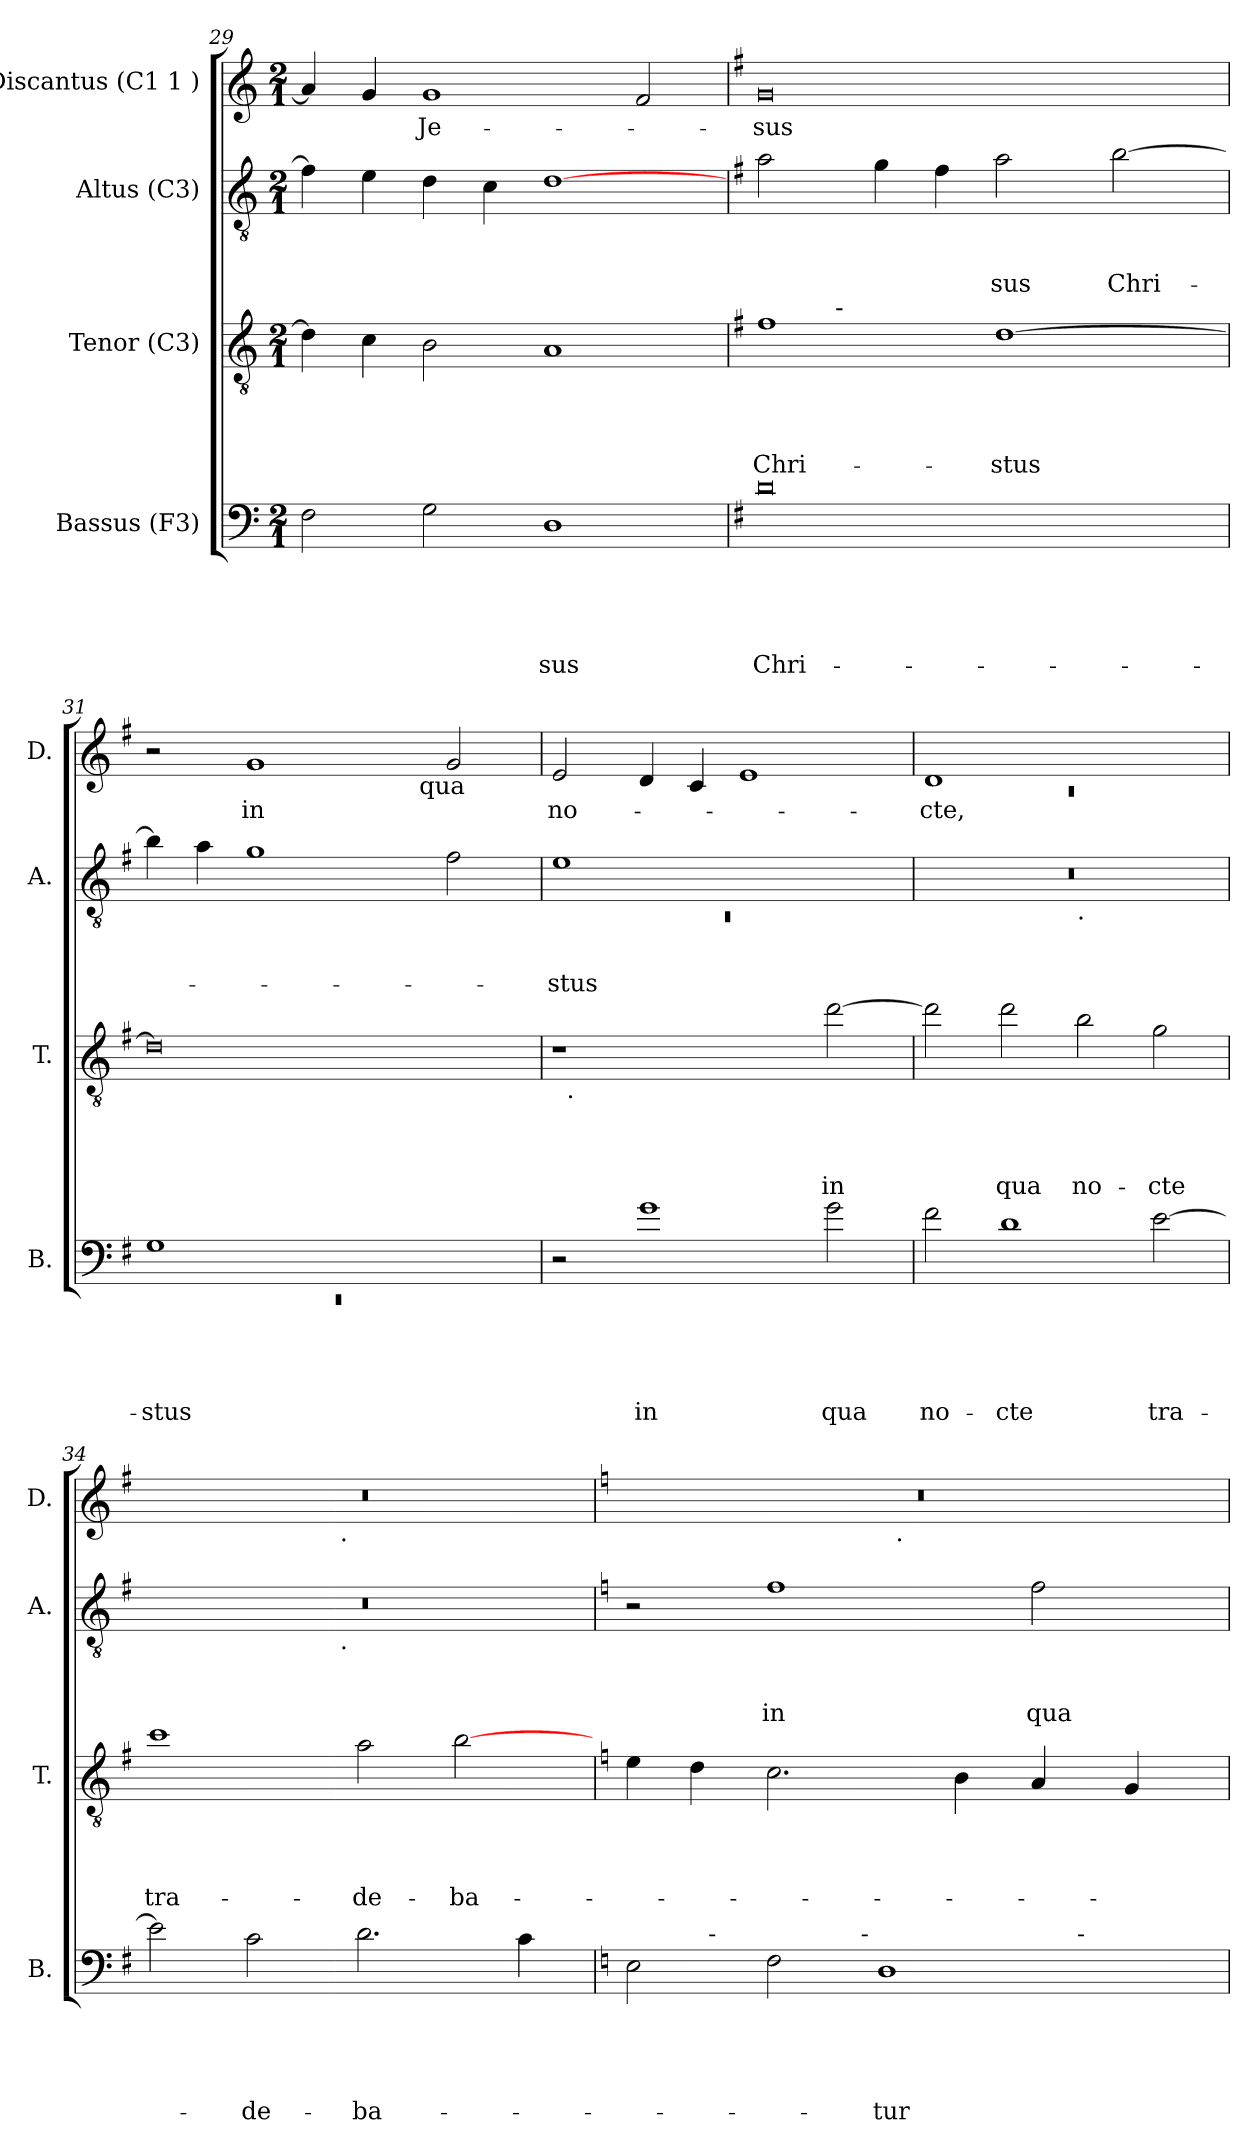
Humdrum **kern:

**kern	**text	**text	**text	**text	**text	**kern	**text	**text	**text	**text	**kern	**text	**text	**text	**kern	**text
*part4	*part4	*part4	*part4	*part4	*part4	*part3	*part3	*part3	*part3	*part3	*part2	*part2	*part2	*part2	*part1	*part1
*staff4	*staff4	*staff4	*staff4	*staff4	*staff4	*staff3	*staff3	*staff3	*staff3	*staff3	*staff2	*staff2	*staff2	*staff2	*staff1	*staff1
*I"Bassus (F3)	*	*	*	*	*	*I"Tenor (C3)	*	*	*	*	*I"Altus (C3)	*	*	*	*I"Discantus (C1 1 )	*
*I'B.	*	*	*	*	*	*I'T.	*	*	*	*	*I'A.	*	*	*	*I'D.	*
*clefF4	*	*	*	*	*	*clefGv2	*	*	*	*	*clefGv2	*	*	*	*clefG2	*
*k[]	*	*	*	*	*	*k[]	*	*	*	*	*k[]	*	*	*	*k[]	*
*C:	*	*	*	*	*	*C:	*	*	*	*	*C:	*	*	*	*C:	*
*M2/1	*	*	*	*	*	*M2/1	*	*	*	*	*M2/1	*	*	*	*M2/1	*
=29	=29	=29	=29	=29	=29	=29	=29	=29	=29	=29	=29	=29	=29	=29	=29	=29
2F\	.	.	.	.	.	4d\]	.	.	.	.	4f\]	.	.	.	4a/]	.
.	.	.	.	.	.	4c\	.	.	.	.	4e\	.	.	.	4g/	.
!	!	!	!	!	!	!	!	!	!	!	!	!	!	!	!	!LO:LY:b
2G\	.	.	.	.	.	2B\	.	.	.	.	4d\	.	.	.	1g	Je-
.	.	.	.	.	.	.	.	.	.	.	4c\	.	.	.	.	.
!	!	!	!	!	!LO:LY:b	!	!	!	!	!	!	!	!	!	!	!
1D	.	.	.	.	-sus	1A	.	.	.	.	[<1d	.	.	.	.	.
.	.	.	.	.	.	.	.	.	.	.	.	.	.	.	2f/	.
!!LO:LB:g=z
=30	=30	=30	=30	=30	=30	=30	=30	=30	=30	=30	=30	=30	=30	=30	=30	=30
*k[f#]	*	*	*	*	*	*k[f#]	*	*	*	*	*k[f#]	*	*	*	*k[f#]	*
*G:	*	*	*	*	*	*G:	*	*	*	*	*G:	*	*	*	*G:	*
!	!	!	!	!	!LO:LY:b	!	!	!	!	!LO:LY:b	!	!	!	!	!	!LO:LY:b:rj
*	*	*	*	*	*	*^	*	*	*	*	*	*	*	*	*	*
0d	.	.	.	.	Chri-	1f#	4.ryy	.	.	.	Chri-	2a\	.	.	.	0g	-sus
!	!	!	!	!	!	!	!LO:TX:a:t=-	!	!	!	!	!	!	!	!	!	!
.	.	.	.	.	.	.	1ryy	.	.	.	.	.	.	.	.	.	.
.	.	.	.	.	.	.	.	.	.	.	.	4g\	.	.	.	.	.
.	.	.	.	.	.	.	.	.	.	.	.	4f#\	.	.	.	.	.
!	!	!	!	!	!	!	!	!	!	!	!LO:LY:b	!	!	!	!LO:LY:b	!	!
.	.	.	.	.	.	[<1d	.	.	.	.	-stus	2a\	.	.	-sus	.	.
.	.	.	.	.	.	.	2ryy	.	.	.	.	.	.	.	.	.	.
!	!	!	!	!	!	!	!	!	!	!	!	!	!	!	!LO:LY:b	!	!
.	.	.	.	.	.	.	.	.	.	.	.	[>2b\	.	.	Chri-	.	.
.	.	.	.	.	.	.	8ryy	.	.	.	.	.	.	.	.	.	.
=31	=31	=31	=31	=31	=31	=31	=31	=31	=31	=31	=31	=31	=31	=31	=31	=31	=31
*^	*	*	*	*	*	*	*	*	*	*	*	*	*	*	*	*	*
!	!LO:N:vis=1	!	!	!	!	!LO:LY:b	!	!	!	!	!	!	!	!	!	!	!	!
*	*	*	*	*	*	*	*v	*v	*	*	*	*	*	*	*	*	*^	*
1G	0rEE	.	.	.	.	-stus	0d]	.	.	.	.	4b\]	.	.	.	2r	1ryy	.
.	.	.	.	.	.	.	.	.	.	.	.	4a\	.	.	.	.	.	.
!	!	!	!	!	!	!	!	!	!	!	!	!	!	!	!	!	!	!LO:LY:b
.	.	.	.	.	.	.	.	.	.	.	.	1g	.	.	.	1g	.	in
1ryy	.	.	.	.	.	.	.	.	.	.	.	.	.	.	.	.	4ryy	.
.	.	.	.	.	.	.	.	.	.	.	.	.	.	.	.	.	8ryy	.
.	.	.	.	.	.	.	.	.	.	.	.	.	.	.	.	.	32ryy	.
!	!	!	!	!	!	!	!	!	!	!	!	!	!	!	!	!	!LO:TX:b:t=qua	!
.	.	.	.	.	.	.	.	.	.	.	.	.	.	.	.	.	2ryy	.
.	.	.	.	.	.	.	.	.	.	.	.	2f#\	.	.	.	2g/	.	.
.	.	.	.	.	.	.	.	.	.	.	.	.	.	.	.	.	16.ryy	.
=32	=32	=32	=32	=32	=32	=32	=32	=32	=32	=32	=32	=32	=32	=32	=32	=32	=32	=32
*	*	*	*	*	*	*	*	*	*	*	*	*^	*	*	*	*	*	*
!	!	!	!	!	!	!	!	!	!	!	!	!	!LO:N:vis=1	!	!	!LO:LY:b	!	!	!LO:LY:b
*v	*v	*	*	*	*	*	*^	*	*	*	*	*	*	*	*	*	*v	*v	*
2r	.	.	.	.	.	1r	32ryy	.	.	.	.	1e	0rC	.	.	-stus	2e/	no-
!	!	!	!	!	!	!	!LO:TX:b:t=.	!	!	!	!	!	!	!	!	!	!	!
.	.	.	.	.	.	.	1ryy	.	.	.	.	.	.	.	.	.	.	.
!	!	!	!	!	!LO:LY:b	!	!	!	!	!	!	!	!	!	!	!	!	!
1g	.	.	.	.	in	.	.	.	.	.	.	.	.	.	.	.	4d/	.
.	.	.	.	.	.	.	.	.	.	.	.	.	.	.	.	.	4c/	.
.	.	.	.	.	.	2ryy	.	.	.	.	.	1ryy	.	.	.	.	1e	.
.	.	.	.	.	.	.	2ryy	.	.	.	.	.	.	.	.	.	.	.
!	!	!	!	!	!LO:LY:b	!	!	!	!	!	!LO:LY:b	!	!	!	!	!	!	!
2g\	.	.	.	.	qua	[>2dd\	.	.	.	.	in	.	.	.	.	.	.	.
.	.	.	.	.	.	.	4...ryy	.	.	.	.	.	.	.	.	.	.	.
=33	=33	=33	=33	=33	=33	=33	=33	=33	=33	=33	=33	=33	=33	=33	=33	=33	=33	=33
*	*	*	*	*	*	*	*	*	*	*	*	*	*	*	*	*	*^	*
!	!	!	!	!	!LO:LY:b	!	!	!	!	!	!	!	!	!	!	!	!	!LO:N:vis=1	!LO:LY:b
*	*	*	*	*	*	*v	*v	*	*	*	*	*	*	*	*	*	*	*	*
2f#\	.	.	.	.	no-	2dd\]	.	.	.	.	0r	1ryy	.	.	.	1d	0rc	-cte,
!	!	!	!	!	!LO:LY:b	!	!	!	!	!LO:LY:b	!	!	!	!	!	!	!	!
1d	.	.	.	.	-cte	2dd\	.	.	.	qua	.	.	.	.	.	.	.	.
!	!	!	!	!	!	!	!	!	!	!	!	!LO:TX:b:t=.	!	!	!	!	!	!
!	!	!	!	!	!	!	!	!	!	!LO:LY:b	!	!	!	!	!	!	!	!
.	.	.	.	.	.	2b\	.	.	.	no-	.	1ryy	.	.	.	1ryy	.	.
!	!	!	!	!	!LO:LY:b	!	!	!	!	!LO:LY:b	!	!	!	!	!	!	!	!
[>2e\	.	.	.	.	tra-	2g\	.	.	.	-cte	.	.	.	.	.	.	.	.
=34	=34	=34	=34	=34	=34	=34	=34	=34	=34	=34	=34	=34	=34	=34	=34	=34	=34	=34
!	!	!	!	!	!	!	!	!	!	!LO:LY:b	!	!	!	!	!	!	!	!
2e\]	.	.	.	.	.	1cc	.	.	.	tra-	0r	2ryy	.	.	.	0r	2ryy	.
!	!	!	!	!	!LO:LY:b	!	!	!	!	!	!	!	!	!	!	!	!	!
2c\	.	.	.	.	-de-	.	.	.	.	.	.	4...ryy	.	.	.	.	4...ryy	.
!	!	!	!	!	!	!	!	!	!	!	!	!	!	!	!	!	!LO:TX:b:t=.	!
!	!	!	!	!	!	!	!	!	!	!	!	!LO:TX:b:t=.	!	!	!	!	!	!
.	.	.	.	.	.	.	.	.	.	.	.	1ryy	.	.	.	.	1ryy	.
!	!	!	!	!	!LO:LY:b	!	!	!	!	!LO:LY:b	!	!	!	!	!	!	!	!
2.d\	.	.	.	.	-ba-	2a\	.	.	.	-de-	.	.	.	.	.	.	.	.
!	!	!	!	!	!	!	!	!	!	!LO:LY:b	!	!	!	!	!	!	!	!
.	.	.	.	.	.	[<2b\	.	.	.	-ba-	.	.	.	.	.	.	.	.
4c\	.	.	.	.	.	.	.	.	.	.	.	.	.	.	.	.	.	.
.	.	.	.	.	.	.	.	.	.	.	.	32ryy	.	.	.	.	32ryy	.
*	*	*	*	*	*	*	*	*	*	*	*v	*v	*	*	*	*	*	*
!!LO:LB:g=z	!!
=35	=35	=35	=35	=35	=35	=35	=35	=35	=35	=35	=35	=35	=35	=35	=35	=35	=35
*k[]	*	*	*	*	*	*k[]	*	*	*	*	*k[]	*	*	*	*k[]	*	*
*C:	*	*	*	*	*	*C:	*	*	*	*	*C:	*	*	*	*C:	*	*
*^	*	*	*	*	*	*	*	*	*	*	*	*	*	*	*	*	*
*	*^	*	*	*	*	*	*	*	*	*	*	*	*	*	*	*	*	*
*	*	*^	*	*	*	*	*	*	*	*	*	*	*	*	*	*	*	*	*
2E\	4ryy	2ryy	1ryy	.	.	.	.	.	4e\	.	.	.	.	2r	.	.	.	0r	1ryy	.
.	32ryy	.	.	.	.	.	.	.	4d\	.	.	.	.	.	.	.	.	.	.	.
!	!LO:TX:a:t=-	!	!	!	!	!	!	!	!	!	!	!	!	!	!	!	!	!	!	!
.	1ryy	.	.	.	.	.	.	.	.	.	.	.	.	.	.	.	.	.	.	.
!	!	!	!	!	!	!	!	!	!	!	!	!	!	!	!	!	!LO:LY:b	!	!	!
2F\	.	4...ryy	.	.	.	.	.	.	2.c\	.	.	.	.	1f	.	.	in	.	.	.
!	!	!LO:TX:a:t=-	!	!	!	!	!	!	!	!	!	!	!	!	!	!	!	!	!	!
.	.	1ryy	.	.	.	.	.	.	.	.	.	.	.	.	.	.	.	.	.	.
!	!	!	!	!	!	!	!	!LO:LY:b	!	!	!	!	!	!	!	!	!	!	!	!
1D	.	.	2ryy	.	.	.	.	-tur	.	.	.	.	.	.	.	.	.	.	32ryy	.
!	!	!	!	!	!	!	!	!	!	!	!	!	!	!	!	!	!	!	!LO:TX:b:t=.	!
.	.	.	.	.	.	.	.	.	.	.	.	.	.	.	.	.	.	.	2ryy	.
.	.	.	.	.	.	.	.	.	4B\	.	.	.	.	.	.	.	.	.	.	.
.	2ryy	.	.	.	.	.	.	.	.	.	.	.	.	.	.	.	.	.	.	.
!	!	!	!	!	!	!	!	!	!	!	!	!	!	!	!	!	!LO:LY:b	!	!	!
.	.	.	16.ryy	.	.	.	.	.	4A/	.	.	.	.	2f\	.	.	qua	.	.	.
.	.	.	.	.	.	.	.	.	.	.	.	.	.	.	.	.	.	.	4...ryy	.
!	!	!	!LO:TX:a:t=-	!	!	!	!	!	!	!	!	!	!	!	!	!	!	!	!	!
.	.	.	4ryy	.	.	.	.	.	.	.	.	.	.	.	.	.	.	.	.	.
.	.	.	.	.	.	.	.	.	4G/	.	.	.	.	.	.	.	.	.	.	.
.	8..ryy	.	.	.	.	.	.	.	.	.	.	.	.	.	.	.	.	.	.	.
.	.	.	8ryy	.	.	.	.	.	.	.	.	.	.	.	.	.	.	.	.	.
.	.	32ryy	32ryy	.	.	.	.	.	.	.	.	.	.	.	.	.	.	.	.	.
*v	*v	*v	*v	*	*	*	*	*	*	*	*	*	*	*	*	*	*	*v	*v	*
=	=	=	=	=	=	=	=	=	=	=	=	=	=	=	=	=
*-	*-	*-	*-	*-	*-	*-	*-	*-	*-	*-	*-	*-	*-	*-	*-	*-
